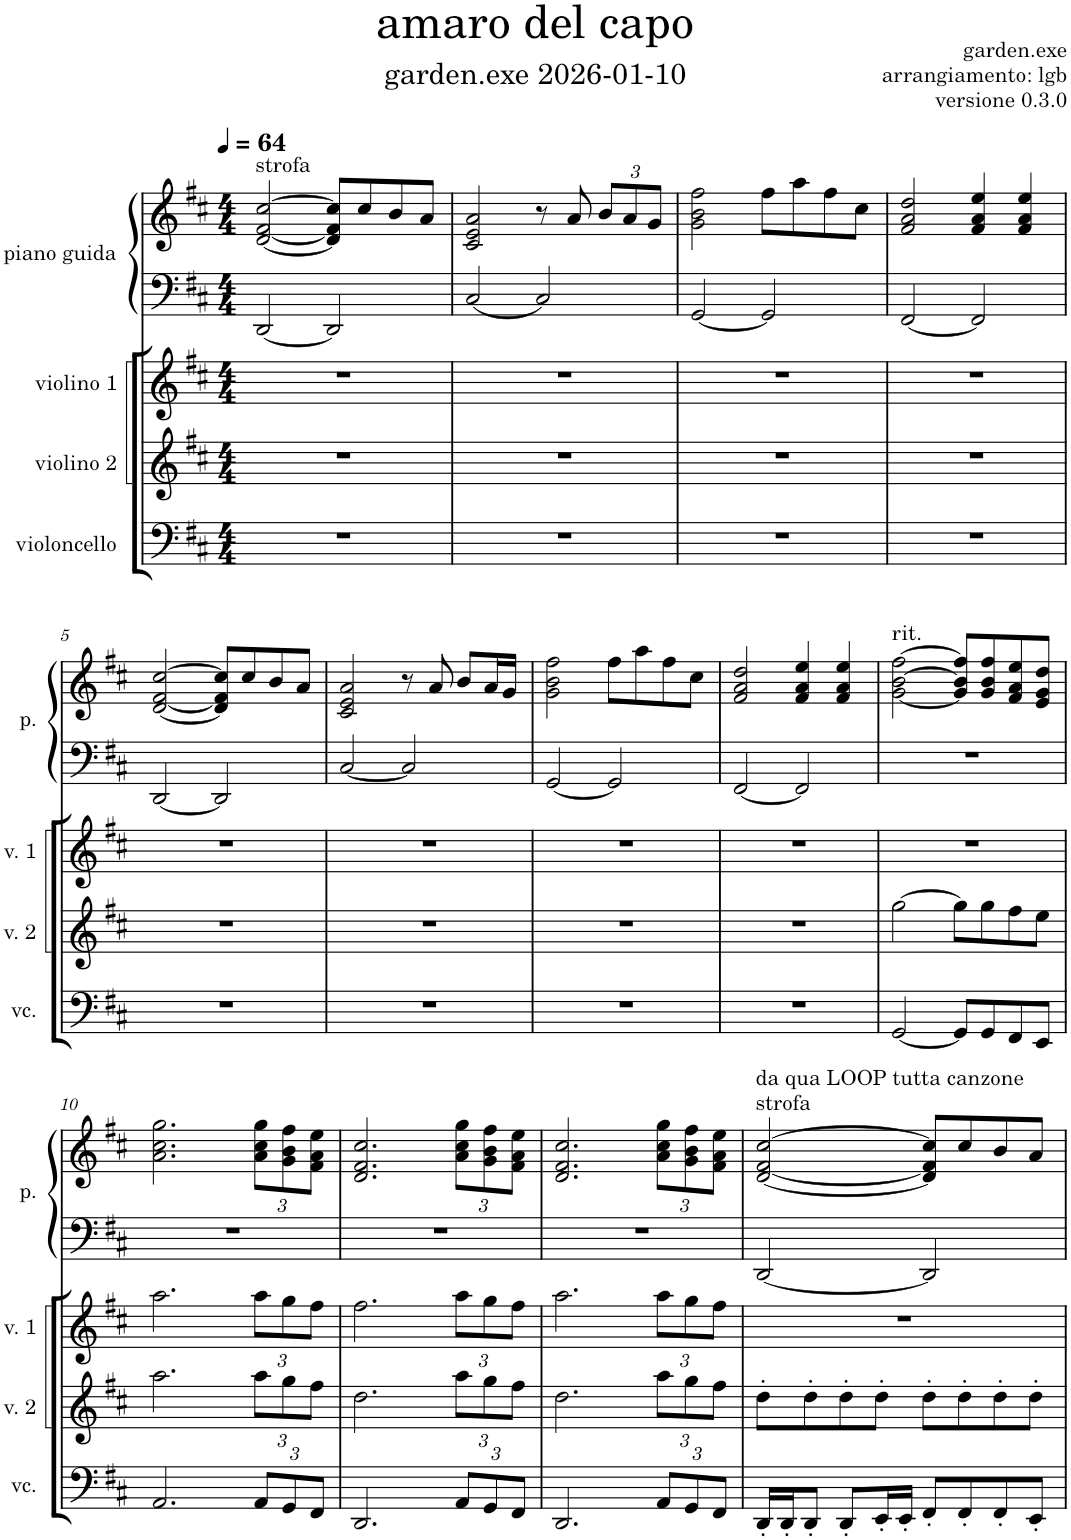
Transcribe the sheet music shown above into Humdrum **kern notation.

**kern	**kern	**kern	**kern	**kern
*part4	*part3	*part2	*part1	*part1
*staff5	*staff4	*staff3	*staff2	*staff1
*I"violoncello	*I"violino 2	*I"violino 1	*I"piano guida	*
*I'vc.	*I'v. 2	*I'v. 1	*I'p.	*
*clefF4	*clefG2	*clefG2	*clefF4	*clefG2
*k[f#c#]	*k[f#c#]	*k[f#c#]	*k[f#c#]	*k[f#c#]
*M4/4	*M4/4	*M4/4	*M4/4	*M4/4
*MM64	*MM64	*MM64	*MM64	*MM64
=1	=1	=1	=1	=1
!	!	!	!	!LO:TX:a:t=strofa
1r	1r	1r	[2DD/	[2d/ [2f#/ [2cc#/
.	.	.	2DD/]	8d/] 8f#/] 8cc#/]L
.	.	.	.	8cc#/
.	.	.	.	8b/
.	.	.	.	8a/J
=2	=2	=2	=2	=2
1r	1r	1r	[2C#/	2c#/ 2e/ 2a/
.	.	.	2C#/]	8r
.	.	.	.	8a/
*	*	*	*	*Xbrackettup
.	.	.	.	12b/L
.	.	.	.	12a/
.	.	.	.	12g/J
=3	=3	=3	=3	=3
1r	1r	1r	[2GG/	2g\ 2b\ 2ff#\
.	.	.	2GG/]	8ff#\L
.	.	.	.	8aa\
.	.	.	.	8ff#\
.	.	.	.	8cc#\J
=4	=4	=4	=4	=4
1r	1r	1r	[2FF#/	2f#/ 2a/ 2dd/
.	.	.	2FF#/]	4f#/ 4a/ 4ee/
.	.	.	.	4f#/ 4a/ 4ee/
!!LO:LB:g=z
=5	=5	=5	=5	=5
1r	1r	1r	[2DD/	[2d/ [2f#/ [2cc#/
.	.	.	2DD/]	8d/] 8f#/] 8cc#/]L
.	.	.	.	8cc#/
.	.	.	.	8b/
.	.	.	.	8a/J
=6	=6	=6	=6	=6
1r	1r	1r	[2C#/	2c#/ 2e/ 2a/
.	.	.	2C#/]	8r
.	.	.	.	8a/
.	.	.	.	8b/L
.	.	.	.	16a/L
.	.	.	.	16g/JJ
=7	=7	=7	=7	=7
1r	1r	1r	[2GG/	2g\ 2b\ 2ff#\
.	.	.	2GG/]	8ff#\L
.	.	.	.	8aa\
.	.	.	.	8ff#\
.	.	.	.	8cc#\J
=8	=8	=8	=8	=8
1r	1r	1r	[2FF#/	2f#/ 2a/ 2dd/
.	.	.	2FF#/]	4f#/ 4a/ 4ee/
.	.	.	.	4f#/ 4a/ 4ee/
=9	=9	=9	=9	=9
!	!	!	!	!LO:TX:a:t=rit.
[2GG/	[2gg\	1r	1r	[2g\ [2b\ [2ff#\
8GG/L]	8gg\L]	.	.	8g/] 8b/] 8ff#/]L
8GG/	8gg\	.	.	8g/ 8b/ 8ff#/
8FF#/	8ff#\	.	.	8f#/ 8a/ 8ee/
8EE/J	8ee\J	.	.	8e/ 8g/ 8dd/J
!!LO:LB:g=z
=10	=10	=10	=10	=10
2.AA/	2.aa\	2.aa\	1r	2.a\ 2.cc#\ 2.gg\
*Xbrackettup	*Xbrackettup	*Xbrackettup	*	*
12AA/L	12aa\L	12aa\L	.	12a\ 12cc#\ 12gg\L
12GG/	12gg\	12gg\	.	12g\ 12b\ 12ff#\
12FF#/J	12ff#\J	12ff#\J	.	12f#\ 12a\ 12ee\J
=11	=11	=11	=11	=11
2.DD/	2.dd\	2.ff#\	1r	2.d/ 2.f#/ 2.cc#/
12AA/L	12aa\L	12aa\L	.	12a\ 12cc#\ 12gg\L
12GG/	12gg\	12gg\	.	12g\ 12b\ 12ff#\
12FF#/J	12ff#\J	12ff#\J	.	12f#\ 12a\ 12ee\J
=12	=12	=12	=12	=12
2.DD/	2.dd\	2.aa\	1r	2.d/ 2.f#/ 2.cc#/
12AA/L	12aa\L	12aa\L	.	12a\ 12cc#\ 12gg\L
12GG/	12gg\	12gg\	.	12g\ 12b\ 12ff#\
12FF#/J	12ff#\J	12ff#\J	.	12f#\ 12a\ 12ee\J
=13	=13	=13	=13	=13
!	!	!	!	!LO:TX:a:t=strofa
!	!	!	!	!LO:TX:a:t=da qua LOOP tutta canzone
16DD'/LL	8dd'\L	1r	[2DD/	[2d/ [2f#/ [2cc#/
16DD'/J	.	.	.	.
8DD'/J	8dd'\	.	.	.
8DD'/L	8dd'\	.	.	.
16EE'/L	8dd'\J	.	.	.
16EE'/JJ	.	.	.	.
8FF#'/L	8dd'\L	.	2DD/]	8d/] 8f#/] 8cc#/]L
8FF#'/	8dd'\	.	.	8cc#/
8FF#'/	8dd'\	.	.	8b/
8EE'/J	8dd'\J	.	.	8a/J
=	=	=	=	=
*-	*-	*-	*-	*-
